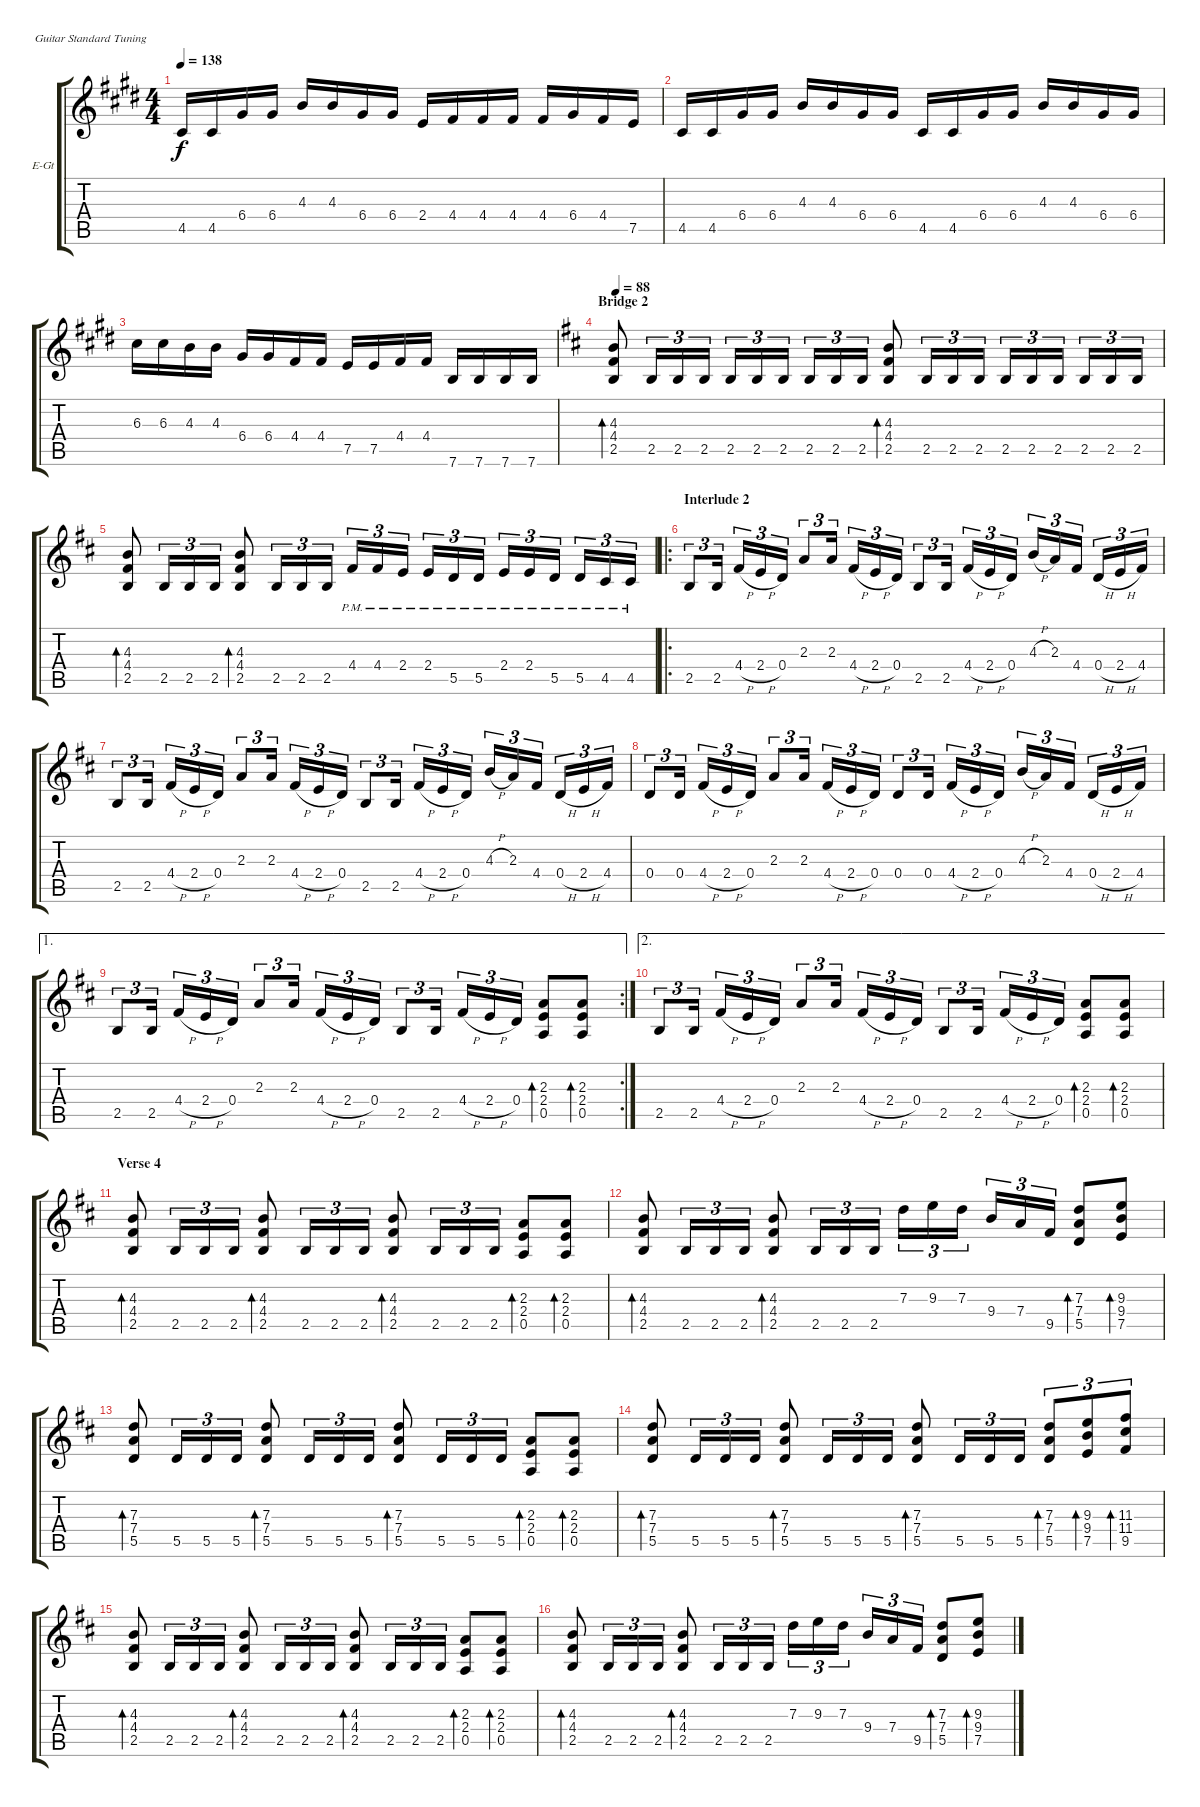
\defaultSystemsLayout 4
\bracketExtendMode groupsimilarinstruments
\firstSystemTrackNameOrientation horizontal
\otherSystemsTrackNameOrientation horizontal
\track ("Electric Guitar" "E-Gt") {instrument distortionguitar}
\staff {score tabs}
\tuning (E4 B3 G3 D3 A2 E2)
\ts (4 4)
\tempo 138
\clef g2
\ks e
4.5.16{dy f} 4.5.16 6.4.16 6.4.16 4.3.16 4.3.16 6.4.16 6.4.16 2.4.16 4.4.16 4.4.16 4.4.16 4.4.16 6.4.16 4.4.16 7.5.16 |
4.5.16 4.5.16 6.4.16 6.4.16 4.3.16 4.3.16 6.4.16 6.4.16 4.5.16 4.5.16 6.4.16 6.4.16 4.3.16 4.3.16 6.4.16 6.4.16 |
6.3.16 6.3.16 4.3.16 4.3.16 6.4.16 6.4.16 4.4.16 4.4.16 7.5.16 7.5.16 4.4.16 4.4.16 7.6.16 7.6.16 7.6.16 7.6.16 |
\section ("" "Bridge 2")
\tempo (88 0.00625)
\ks d
(2.5 4.4 4.3).8{bd 30} 2.5.16{tu (3 2)} 2.5.16{tu (3 2)} 2.5.16{tu (3 2)} 2.5.16{tu (3 2)} 2.5.16{tu (3 2)} 2.5.16{tu (3 2)} 2.5.16{tu (3 2)} 2.5.16{tu (3 2)} 2.5.16{tu (3 2)} (2.5 4.4 4.3).8{bd 30} 2.5.16{tu (3 2)} 2.5.16{tu (3 2)} 2.5.16{tu (3 2)} 2.5.16{tu (3 2)} 2.5.16{tu (3 2)} 2.5.16{tu (3 2)} 2.5.16{tu (3 2)} 2.5.16{tu (3 2)} 2.5.16{tu (3 2)} |
(2.5 4.4 4.3).8{bd 30} 2.5.16{tu (3 2)} 2.5.16{tu (3 2)} 2.5.16{tu (3 2)} (2.5 4.4 4.3).8{bd 30} 2.5.16{tu (3 2)} 2.5.16{tu (3 2)} 2.5.16{tu (3 2)} 4.4{pm}.16{tu (3 2)} 4.4{pm}.16{tu (3 2)} 2.4{pm}.16{tu (3 2)} 2.4{pm}.16{tu (3 2)} 5.5{pm}.16{tu (3 2)} 5.5{pm}.16{tu (3 2)} 2.4{pm}.16{tu (3 2)} 2.4{pm}.16{tu (3 2)} 5.5{pm}.16{tu (3 2)} 5.5{pm}.16{tu (3 2)} 4.5{pm}.16{tu (3 2)} 4.5{pm}.16{tu (3 2)} |
\ro
\section ("" "Interlude 2")
2.5.8{tu (3 2)} 2.5.16{tu (3 2)} 4.4{h}.16{tu (3 2)} 2.4{h}.16{tu (3 2)} 0.4.16{tu (3 2)} 2.3.8{tu (3 2)} 2.3.16{tu (3 2)} 4.4{h}.16{tu (3 2)} 2.4{h}.16{tu (3 2)} 0.4.16{tu (3 2)} 2.5.8{tu (3 2)} 2.5.16{tu (3 2)} 4.4{h}.16{tu (3 2)} 2.4{h}.16{tu (3 2)} 0.4.16{tu (3 2)} 4.3{h}.16{tu (3 2)} 2.3.16{tu (3 2)} 4.4.16{tu (3 2)} 0.4{h}.16{tu (3 2)} 2.4{h}.16{tu (3 2)} 4.4.16{tu (3 2)} |
2.5.8{tu (3 2)} 2.5.16{tu (3 2)} 4.4{h}.16{tu (3 2)} 2.4{h}.16{tu (3 2)} 0.4.16{tu (3 2)} 2.3.8{tu (3 2)} 2.3.16{tu (3 2)} 4.4{h}.16{tu (3 2)} 2.4{h}.16{tu (3 2)} 0.4.16{tu (3 2)} 2.5.8{tu (3 2)} 2.5.16{tu (3 2)} 4.4{h}.16{tu (3 2)} 2.4{h}.16{tu (3 2)} 0.4.16{tu (3 2)} 4.3{h}.16{tu (3 2)} 2.3.16{tu (3 2)} 4.4.16{tu (3 2)} 0.4{h}.16{tu (3 2)} 2.4{h}.16{tu (3 2)} 4.4.16{tu (3 2)} |
0.4.8{tu (3 2)} 0.4.16{tu (3 2)} 4.4{h}.16{tu (3 2)} 2.4{h}.16{tu (3 2)} 0.4.16{tu (3 2)} 2.3.8{tu (3 2)} 2.3.16{tu (3 2)} 4.4{h}.16{tu (3 2)} 2.4{h}.16{tu (3 2)} 0.4.16{tu (3 2)} 0.4.8{tu (3 2)} 0.4.16{tu (3 2)} 4.4{h}.16{tu (3 2)} 2.4{h}.16{tu (3 2)} 0.4.16{tu (3 2)} 4.3{h}.16{tu (3 2)} 2.3.16{tu (3 2)} 4.4.16{tu (3 2)} 0.4{h}.16{tu (3 2)} 2.4{h}.16{tu (3 2)} 4.4.16{tu (3 2)} |
\ae 1
\rc 2
2.5.8{tu (3 2)} 2.5.16{tu (3 2)} 4.4{h}.16{tu (3 2)} 2.4{h}.16{tu (3 2)} 0.4.16{tu (3 2)} 2.3.8{tu (3 2)} 2.3.16{tu (3 2)} 4.4{h}.16{tu (3 2)} 2.4{h}.16{tu (3 2)} 0.4.16{tu (3 2)} 2.5.8{tu (3 2)} 2.5.16{tu (3 2)} 4.4{h}.16{tu (3 2)} 2.4{h}.16{tu (3 2)} 0.4.16{tu (3 2)} (0.5 2.4 2.3).8{bd 30} (0.5 2.4 2.3).8{bd 30} |
\ae 2
2.5.8{tu (3 2)} 2.5.16{tu (3 2)} 4.4{h}.16{tu (3 2)} 2.4{h}.16{tu (3 2)} 0.4.16{tu (3 2)} 2.3.8{tu (3 2)} 2.3.16{tu (3 2)} 4.4{h}.16{tu (3 2)} 2.4{h}.16{tu (3 2)} 0.4.16{tu (3 2)} 2.5.8{tu (3 2)} 2.5.16{tu (3 2)} 4.4{h}.16{tu (3 2)} 2.4{h}.16{tu (3 2)} 0.4.16{tu (3 2)} (0.5 2.4 2.3).8{bd 30} (0.5 2.4 2.3).8{bd 30} |
\section ("" "Verse 4")
(2.5 4.4 4.3).8{bd 30} 2.5.16{tu (3 2)} 2.5.16{tu (3 2)} 2.5.16{tu (3 2)} (2.5 4.4 4.3).8{bd 30} 2.5.16{tu (3 2)} 2.5.16{tu (3 2)} 2.5.16{tu (3 2)} (2.5 4.4 4.3).8{bd 30} 2.5.16{tu (3 2)} 2.5.16{tu (3 2)} 2.5.16{tu (3 2)} (0.5 2.4 2.3).8{bd 30} (2.3 2.4 0.5).8{bd 30} |
(2.5 4.4 4.3).8{bd 30} 2.5.16{tu (3 2)} 2.5.16{tu (3 2)} 2.5.16{tu (3 2)} (2.5 4.4 4.3).8{bd 30} 2.5.16{tu (3 2)} 2.5.16{tu (3 2)} 2.5.16{tu (3 2)} 7.3.16{tu (3 2)} 9.3.16{tu (3 2)} 7.3.16{tu (3 2)} 9.4.16{tu (3 2)} 7.4.16{tu (3 2)} 9.5.16{tu (3 2)} (5.5 7.4 7.3).8{bd 30} (7.5 9.4 9.3).8{bd 30} |
(5.5 7.4 7.3).8{bd 30} 5.5.16{tu (3 2)} 5.5.16{tu (3 2)} 5.5.16{tu (3 2)} (5.5 7.4 7.3).8{bd 30} 5.5.16{tu (3 2)} 5.5.16{tu (3 2)} 5.5.16{tu (3 2)} (5.5 7.4 7.3).8{bd 30} 5.5.16{tu (3 2)} 5.5.16{tu (3 2)} 5.5.16{tu (3 2)} (0.5 2.4 2.3).8{bd 30} (2.3 2.4 0.5).8{bd 30} |
(5.5 7.4 7.3).8{bd 30} 5.5.16{tu (3 2)} 5.5.16{tu (3 2)} 5.5.16{tu (3 2)} (5.5 7.4 7.3).8{bd 30} 5.5.16{tu (3 2)} 5.5.16{tu (3 2)} 5.5.16{tu (3 2)} (5.5 7.4 7.3).8{bd 30} 5.5.16{tu (3 2)} 5.5.16{tu (3 2)} 5.5.16{tu (3 2)} (5.5 7.4 7.3).8{tu (3 2) bd 30} (7.5 9.4 9.3).8{tu (3 2) bd 30} (9.5 11.4 11.3).8{tu (3 2) bd 30} |
(2.5 4.4 4.3).8{bd 30} 2.5.16{tu (3 2)} 2.5.16{tu (3 2)} 2.5.16{tu (3 2)} (2.5 4.4 4.3).8{bd 30} 2.5.16{tu (3 2)} 2.5.16{tu (3 2)} 2.5.16{tu (3 2)} (2.5 4.4 4.3).8{bd 30} 2.5.16{tu (3 2)} 2.5.16{tu (3 2)} 2.5.16{tu (3 2)} (0.5 2.4 2.3).8{bd 30} (2.3 2.4 0.5).8{bd 30} |
(2.5 4.4 4.3).8{bd 30} 2.5.16{tu (3 2)} 2.5.16{tu (3 2)} 2.5.16{tu (3 2)} (2.5 4.4 4.3).8{bd 30} 2.5.16{tu (3 2)} 2.5.16{tu (3 2)} 2.5.16{tu (3 2)} 7.3.16{tu (3 2)} 9.3.16{tu (3 2)} 7.3.16{tu (3 2)} 9.4.16{tu (3 2)} 7.4.16{tu (3 2)} 9.5.16{tu (3 2)} (5.5 7.4 7.3).8{bd 30} (7.5 9.4 9.3).8{bd 30}
